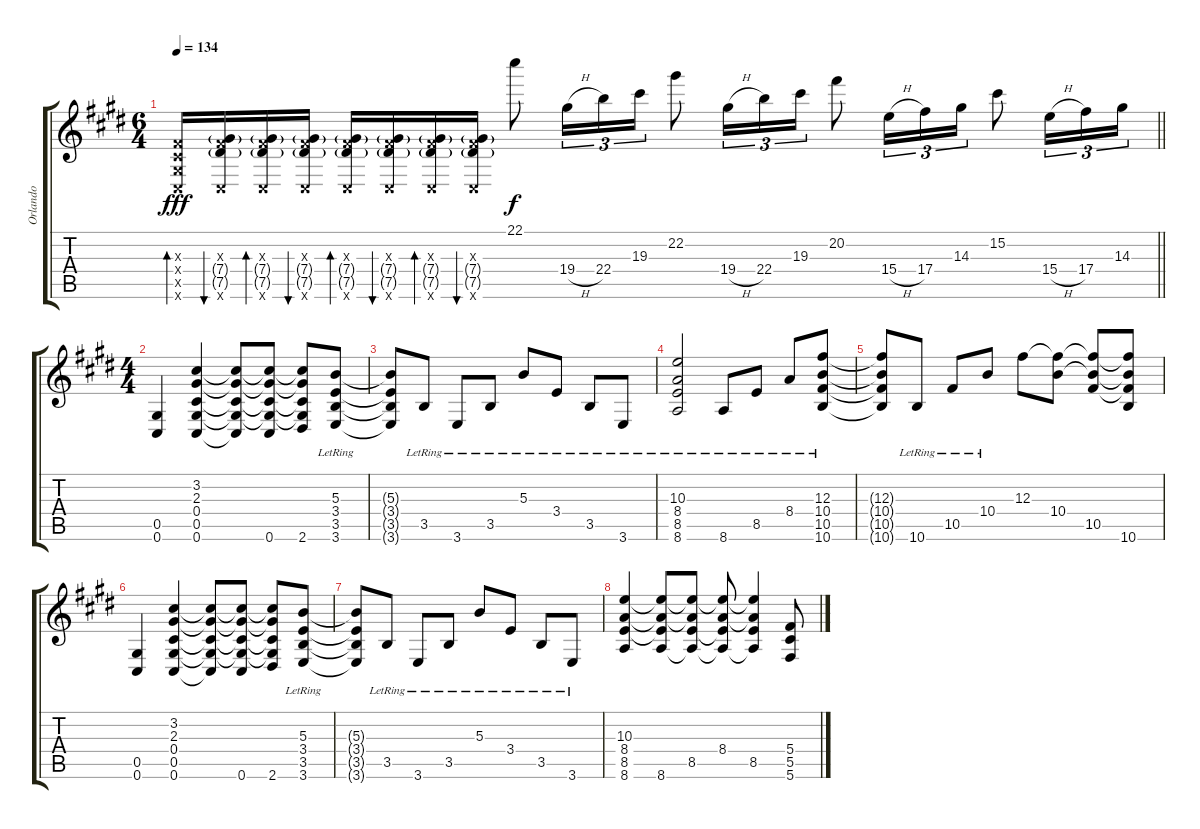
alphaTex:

\track ("Orlando" "Orlando") {instrument distortionguitar}
\staff {score tabs}
\tuning (Eb4 Bb3 Gb3 Db3 Ab2 Db2) {hide}
\ts (6 4)
\tempo 134
\clef g2
\barLineRight lightlight
\ks c#minor
(0.3{x} 0.4{x} 0.5{x} 0.6{x}).16{bd 60 dy fff} (0.3{x} 7.4{g} 7.5{g} 0.6{x}).16{bu 60} (0.3{x} 7.4{g} 7.5{g} 0.6{x}).16{bd 60} (0.3{x} 7.4{g} 7.5{g} 0.6{x}).16{bu 60} (0.3{x} 7.4{g} 7.5{g} 0.6{x}).16{bd 60} (0.3{x} 7.4{g} 7.5{g} 0.6{x}).16{bu 60} (0.3{x} 7.4{g} 7.5{g} 0.6{x}).16{bd 60} (0.3{x} 7.4{g} 7.5{g} 0.6{x}).16{bu 60} 22.1.8{dy f volume 16 instrument distortionguitar} 19.4{h}.16{tu (3 2)} 22.4.16{tu (3 2)} 19.3.16{tu (3 2)} 22.2.8 19.4{h}.16{tu (3 2)} 22.4.16{tu (3 2)} 19.3.16{tu (3 2)} 20.2.8 15.4{h}.16{tu (3 2)} 17.4.16{tu (3 2)} 14.3.16{tu (3 2)} 15.2.8 15.4{h}.16{tu (3 2)} 17.4.16{tu (3 2)} 14.3.16{tu (3 2)} |
\ts (4 4)
(0.5 0.6).4 (3.2 2.3 0.4 0.5 0.6).4 (3.2{t} 2.3{t} 0.4{t} 0.5{t} 0.6{t}).8 (3.2{t} 2.3{t} 0.4{t} 0.5{t} 0.6).8 (3.2{t} 2.3{t} 0.4{t} 0.5{t} 2.6).8 (5.3{lr} 3.4{lr} 3.5{lr} 3.6{lr}).8 |
(5.3{t} 3.4{t} 3.5{t} 3.6{t}).8 3.5{lr}.8 3.6{lr}.8 3.5{lr}.8 5.3{lr}.8 3.4{lr}.8 3.5{lr}.8 3.6{lr}.8 |
(10.3{lr} 8.4{lr} 8.5{lr} 8.6).2 8.6{lr}.8 8.5{lr}.8 8.4{lr}.8 (12.3{lr} 10.4{lr} 10.5{lr} 10.6{lr}).8 |
(12.3{t} 10.4{t} 10.5{t} 10.6{t}).8 10.6{lr}.8 10.5{lr}.8 10.4{lr}.8 12.3.8 (12.3{t} 10.4).8 (12.3{t} 10.4{t} 10.5).8 (12.3{t} 10.4{t} 10.5{t} 10.6).8 |
(0.5 0.6).4 (3.2 2.3 0.4 0.5 0.6).4 (3.2{t} 2.3{t} 0.4{t} 0.5{t} 0.6{t}).8 (3.2{t} 2.3{t} 0.4{t} 0.5{t} 0.6).8 (3.2{t} 2.3{t} 0.4{t} 0.5{t} 2.6).8 (5.3{lr} 3.4{lr} 3.5{lr} 3.6{lr}).8 |
(5.3{t} 3.4{t} 3.5{t} 3.6{t}).8 3.5{lr}.8 3.6{lr}.8 3.5{lr}.8 5.3{lr}.8 3.4{lr}.8 3.5{lr}.8 3.6{lr}.8 |
(10.3 8.4 8.5 8.6).4 (10.3{t} 8.4{t} 8.5{t} 8.6).8 (10.3{t} 8.4{t} 8.5 8.6{t}).8 (10.3{t} 8.4 8.5{t} 8.6{t}).8 (10.3{t} 8.4{t} 8.5 8.6{t}).4 (5.4 5.5 5.6).8
